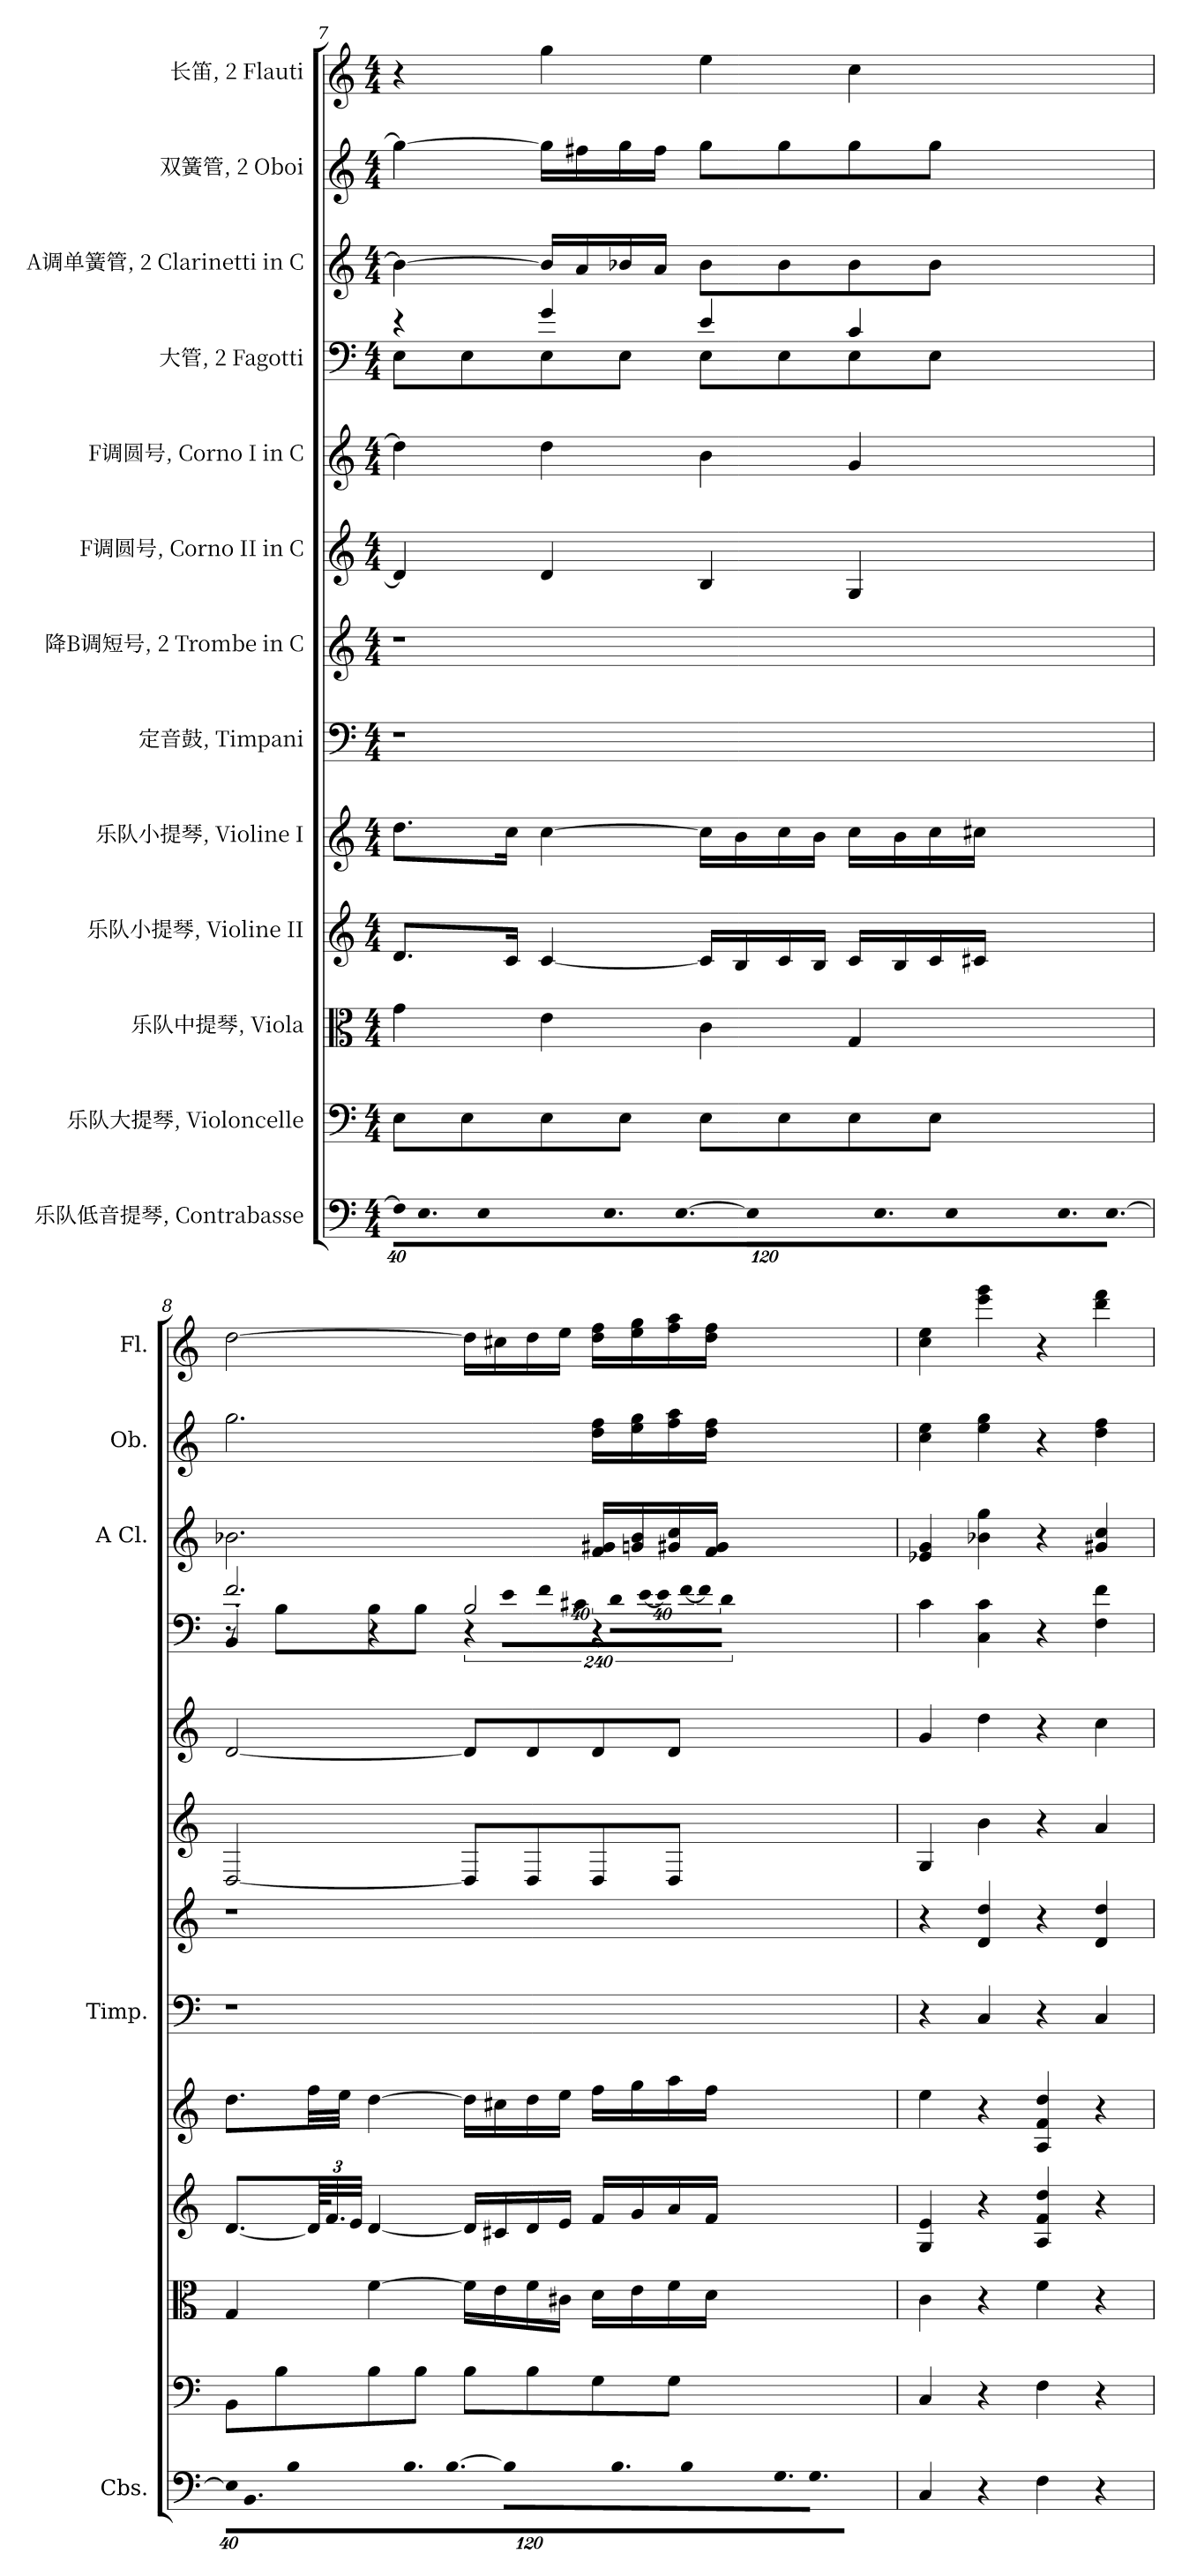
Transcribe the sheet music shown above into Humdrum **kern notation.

**kern	**kern	**kern	**kern	**kern	**kern	**kern	**kern	**kern	**kern	**kern	**kern	**kern
*part13	*part12	*part11	*part10	*part9	*part8	*part7	*part6	*part5	*part4	*part3	*part2	*part1
*staff13	*staff12	*staff11	*staff10	*staff9	*staff8	*staff7	*staff6	*staff5	*staff4	*staff3	*staff2	*staff1
*I"乐队低音提琴, Contrabasse	*I"乐队大提琴, Violoncelle	*I"乐队中提琴, Viola	*I"乐队小提琴, Violine II	*I"乐队小提琴, Violine I	*I"定音鼓, Timpani	*I"降B调短号, 2 Trombe in C	*I"F调圆号, Corno II in C	*I"F调圆号, Corno I in C	*I"大管, 2 Fagotti	*I"A调单簧管, 2 Clarinetti in C	*I"双簧管, 2 Oboi	*I"长笛, 2 Flauti
*I'Cbs.	*	*	*	*	*I'Timp.	*	*	*	*	*I'A Cl.	*I'Ob.	*I'Fl.
*clefF4	*clefF4	*clefC3	*clefG2	*clefG2	*clefF4	*clefG2	*clefG2	*clefG2	*clefF4	*clefG2	*clefG2	*clefG2
*ITrd7c12	*	*	*	*	*	*ITrd1c2	*ITrd4c7	*ITrd4c7	*	*ITrd2c3	*	*
*k[]	*k[]	*k[]	*k[]	*k[]	*k[]	*k[b-e-]	*k[b-]	*k[b-]	*k[]	*k[f#c#g#]	*k[]	*k[]
*M4/4	*M4/4	*M4/4	*M4/4	*M4/4	*M4/4	*M4/4	*M4/4	*M4/4	*M4/4	*M4/4	*M4/4	*M4/4
*MM41	*MM41	*MM41	*MM41	*MM41	*MM41	*MM41	*MM41	*MM41	*MM41	*MM41	*MM41	*MM41
*Xbrackettup	*	*	*	*	*	*	*	*	*	*	*	*
=7	=7	=7	=7	=7	=7	=7	=7	=7	=7	=7	=7	=7
!LO:N:vis=32	!	!	!	!	!	!	!	!	!	!	!	!
*	*	*	*	*	*	*	*	*	*^	*	*	*
640%23FF\KLL]	8E\L	4g\	8.d/L	8.dd\L	1r	1r	4G/]	4g\]	4r	8E\L	4g\_	4gg\_	4r
!LO:N:vis=16.	!	!	!	!	!	!	!	!	!	!	!	!	!
960%103EE\J	.	.	.	.	.	.	.	.	.	.	.	.	.
.	8E\	.	.	.	.	.	.	.	.	8E\	.	.	.
!LO:N:vis=8	!	!	!	!	!	!	!	!	!	!	!	!	!
960%137EE\	.	.	.	.	.	.	.	.	.	.	.	.	.
.	.	.	16c/Jk	16cc\Jk	.	.	.	.	.	.	.	.	.
.	8E\	4e\	[4c/	[4cc\	.	.	4G/	4g\	4g/	8E\	16g/LL]	16gg\LL]	4gg\
!LO:N:vis=16.	!	!	!	!	!	!	!	!	!	!	!	!	!
960%103EE\L	.	.	.	.	.	.	.	.	.	.	.	.	.
.	.	.	.	.	.	.	.	.	.	.	16f#/	16ff#X\	.
.	8E\J	.	.	.	.	.	.	.	.	8E\J	16gn/	16gg\	.
!LO:N:vis=16.	!	!	!	!	!	!	!	!	!	!	!	!	!
[960%103EE\JJ	.	.	.	.	.	.	.	.	.	.	.	.	.
.	.	.	.	.	.	.	.	.	.	.	16f#/JJ	16ff#\JJ	.
.	8E\L	4c\	16c/LL]	16cc\LL]	.	.	4E/	4e\	4e/	8E\L	8g\L	8gg\L	4ee\
!LO:N:vis=32	!	!	!	!	!	!	!	!	!	!	!	!	!
640%23EE\KLL]	.	.	.	.	.	.	.	.	.	.	.	.	.
!LO:N:vis=16.	!	!	!	!	!	!	!	!	!	!	!	!	!
960%103EE\J	.	.	.	.	.	.	.	.	.	.	.	.	.
.	.	.	16B/	16b\	.	.	.	.	.	.	.	.	.
.	8E\	.	16c/	16cc\	.	.	.	.	.	8E\	8g\	8gg\	.
!LO:N:vis=8	!	!	!	!	!	!	!	!	!	!	!	!	!
960%137EE\	.	.	.	.	.	.	.	.	.	.	.	.	.
.	.	.	16B/JJ	16b\JJ	.	.	.	.	.	.	.	.	.
.	8E\	4G/	16c/LL	16cc\LL	.	.	4C/	4c/	4c/	8E\	8g\	8gg\	4cc\
!LO:N:vis=16.	!	!	!	!	!	!	!	!	!	!	!	!	!
960%103EE\L	.	.	.	.	.	.	.	.	.	.	.	.	.
.	.	.	16B/	16b\	.	.	.	.	.	.	.	.	.
.	8E\J	.	16c/	16cc\	.	.	.	.	.	8E\J	8g\J	8gg\J	.
!LO:N:vis=16.	!	!	!	!	!	!	!	!	!	!	!	!	!
[960%103EE\JJ	.	.	.	.	.	.	.	.	.	.	.	.	.
.	.	.	16c#X/JJ	16cc#X\JJ	.	.	.	.	.	.	.	.	.
.	960ryy	960ryy	960ryy	960ryy	960ryy	960ryy	960ryy	960ryy	960ryy	960ryy	960ryy	960ryy	960ryy
*	*	*	*	*	*	*	*	*	*v	*v	*	*	*
!!LO:PB:g=z
=8	=8	=8	=8	=8	=8	=8	=8	=8	=8	=8	=8	=8
*	*	*	*	*	*	*	*	*	*	*	*	*MM42
*	*	*	*	*	*	*	*	*	*^	*	*	*
!LO:N:vis=32	!	!	!	!	!	!	!	!	!	!	!	!	!
*	*	*	*	*	*	*	*	*	*	*^	*	*	*
640%23EE\KLL]	8BB\L	4G/	[8.d/L	8.dd\L	1r	1r	[2GG/	[2G/	2.f/	8r	4BB'/	2.gn\	2.gg\	[2dd\
!LO:N:vis=16.	!	!	!	!	!	!	!	!	!	!	!	!	!	!
960%103BBB\J	.	.	.	.	.	.	.	.	.	.	.	.	.	.
.	8B\	.	.	.	.	.	.	.	.	8B\L	.	.	.	.
!LO:N:vis=8	!	!	!	!	!	!	!	!	!	!	!	!	!	!
960%137BB\	.	.	.	.	.	.	.	.	.	.	.	.	.	.
*	*	*	*Xbrackettup	*	*	*	*	*	*	*	*	*	*	*
.	.	.	96d/KLL]	32ff\LL	.	.	.	.	.	.	.	.	.	.
.	.	.	48.f/	.	.	.	.	.	.	.	.	.	.	.
.	.	.	.	32ee\JJJ	.	.	.	.	.	.	.	.	.	.
.	.	.	48e/JJJ	.	.	.	.	.	.	.	.	.	.	.
.	8B\	[4f\	[4d/	[4dd\	.	.	.	.	.	8B\	4r	.	.	.
!LO:N:vis=16.	!	!	!	!	!	!	!	!	!	!	!	!	!	!
960%103BB\L	.	.	.	.	.	.	.	.	.	.	.	.	.	.
.	8B\J	.	.	.	.	.	.	.	.	8B\J	.	.	.	.
!LO:N:vis=16.	!	!	!	!	!	!	!	!	!	!	!	!	!	!
[960%103BB\JJ	.	.	.	.	.	.	.	.	.	.	.	.	.	.
!	!	!	!	!	!	!	!	!	!	!LO:N:vis=16	!	!	!	!
.	8B\L	16f\LL]	16d/LL]	16dd\LL]	.	.	8GG/L]	8G/L]	.	1920%137r	2B/	.	.	16dd\LL]
!LO:N:vis=32	!	!	!	!	!	!	!	!	!	!	!	!	!	!
640%23BB\KLL]	.	.	.	.	.	.	.	.	.	.	.	.	.	.
!LO:N:vis=16.	!	!	!	!	!	!	!	!	!	!	!	!	!	!
960%103BB\J	.	.	.	.	.	.	.	.	.	.	.	.	.	.
.	.	16e\	16c#X/	16cc#X\	.	.	.	.	.	.	.	.	.	16cc#X\
!	!	!	!	!	!	!	!	!	!	!LO:N:vis=16	!	!	!	!
.	.	.	.	.	.	.	.	.	.	1920%137e\LL	.	.	.	.
.	8B\	16f\	16d/	16dd\	.	.	8GG/	8G/	.	.	.	.	.	16dd\
!	!	!	!	!	!	!	!	!	!	!LO:N:vis=16	!	!	!	!
.	.	.	.	.	.	.	.	.	.	1920%137f\	.	.	.	.
!LO:N:vis=8	!	!	!	!	!	!	!	!	!	!	!	!	!	!
960%137BB\	.	.	.	.	.	.	.	.	.	.	.	.	.	.
.	.	16c#X\JJ	16e/JJ	16ee\JJ	.	.	.	.	.	.	.	.	.	16ee\JJ
!	!	!	!	!	!	!	!	!	!	!LO:N:vis=32	!	!	!	!
.	.	.	.	.	.	.	.	.	.	640%23c#X\JJk	.	.	.	.
!	!	!	!	!	!	!	!	!	!	!LO:N:vis=32	!	!	!	!
.	8G\	16d\LL	16f/LL	16ff\LL	.	.	8GG/	8G/	4r	640%23r	.	16d/ 16e#X/LL	16dd\ 16ff\LL	16dd\ 16ff\LL
!	!	!	!	!	!	!	!	!	!	!LO:N:vis=32	!	!	!	!
.	.	.	.	.	.	.	.	.	.	640%23d\LLL	.	.	.	.
!LO:N:vis=16.	!	!	!	!	!	!	!	!	!	!	!	!	!	!
960%103GG\L	.	.	.	.	.	.	.	.	.	.	.	.	.	.
.	.	16e\	16g/	16gg\	.	.	.	.	.	.	.	16en/ 16g/	16ee\ 16gg\	16ee\ 16gg\
!	!	!	!	!	!	!	!	!	!	!LO:N:vis=32	!	!	!	!
.	.	.	.	.	.	.	.	.	.	[640%23e\	.	.	.	.
!	!	!	!	!	!	!	!	!	!	!LO:N:vis=32	!	!	!	!
.	.	.	.	.	.	.	.	.	.	640%23e\]	.	.	.	.
*	*	*	*	*	*	*	*	*	*	*	*	*	*	*MM40
.	8G\J	16f\	16a/	16aa\	.	.	8GG/J	8G/J	.	.	.	16e#X/ 16a/	16ff\ 16aa\	16ff\ 16aa\
!LO:N:vis=16.	!	!	!	!	!	!	!	!	!	!LO:N:vis=32	!	!	!	!
960%103GG\JJ	.	.	.	.	.	.	.	.	.	[640%23f\	.	.	.	.
!	!	!	!	!	!	!	!	!	!	!LO:N:vis=32	!	!	!	!
.	.	.	.	.	.	.	.	.	.	640%23f\]	.	.	.	.
*	*	*	*	*	*	*	*	*	*	*	*	*	*	*MM35
.	.	16d\JJ	16f/JJ	16ff\JJ	.	.	.	.	.	.	.	16d/ 16e#/JJ	16dd\ 16ff\JJ	16dd\ 16ff\JJ
!	!	!	!	!	!	!	!	!	!	!LO:N:vis=32	!	!	!	!
.	.	.	.	.	.	.	.	.	.	640%23d\JJJ	.	.	.	.
.	640ryy	640ryy	640ryy	640ryy	640ryy	640ryy	640ryy	640ryy	640ryy	.	640ryy	640ryy	640ryy	640ryy
1920ryy	.	.	.	.	.	.	.	.	.	.	.	.	.	.
*	*	*	*	*	*	*	*	*	*v	*v	*v	*	*	*
=9	=9	=9	=9	=9	=9	=9	=9	=9	=9	=9	=9	=9
4CC/	4C/	4c\	4G/ 4e/	4ee\	4r	4r	4C/	4c/	4c\	4cn/ 4e/	4cc\ 4ee\	4cc\ 4ee\
*	*	*	*	*	*	*	*	*	*	*	*	*MM38
4r	4r	4r	4r	4r	4C/	4c/ 4cc/	4e\	4g\	4C\ 4c\	4gn\ 4ee\	4ee\ 4gg\	4eee\ 4ggg\
*	*	*	*	*	*	*	*	*	*	*	*	*MM35
4FF\	4F\	4f\	4A/ 4f/ 4dd/	4A/ 4f/ 4dd/	4r	4r	4r	4r	4r	4r	4r	4r
*	*	*	*	*	*	*	*	*	*	*	*	*MM38
4r	4r	4r	4r	4r	4C/	4c/ 4cc/	4d/	4f\	4F\ 4f\	4e#X/ 4a/	4dd\ 4ff\	4ddd\ 4fff\
=	=	=	=	=	=	=	=	=	=	=	=	=
*-	*-	*-	*-	*-	*-	*-	*-	*-	*-	*-	*-	*-
